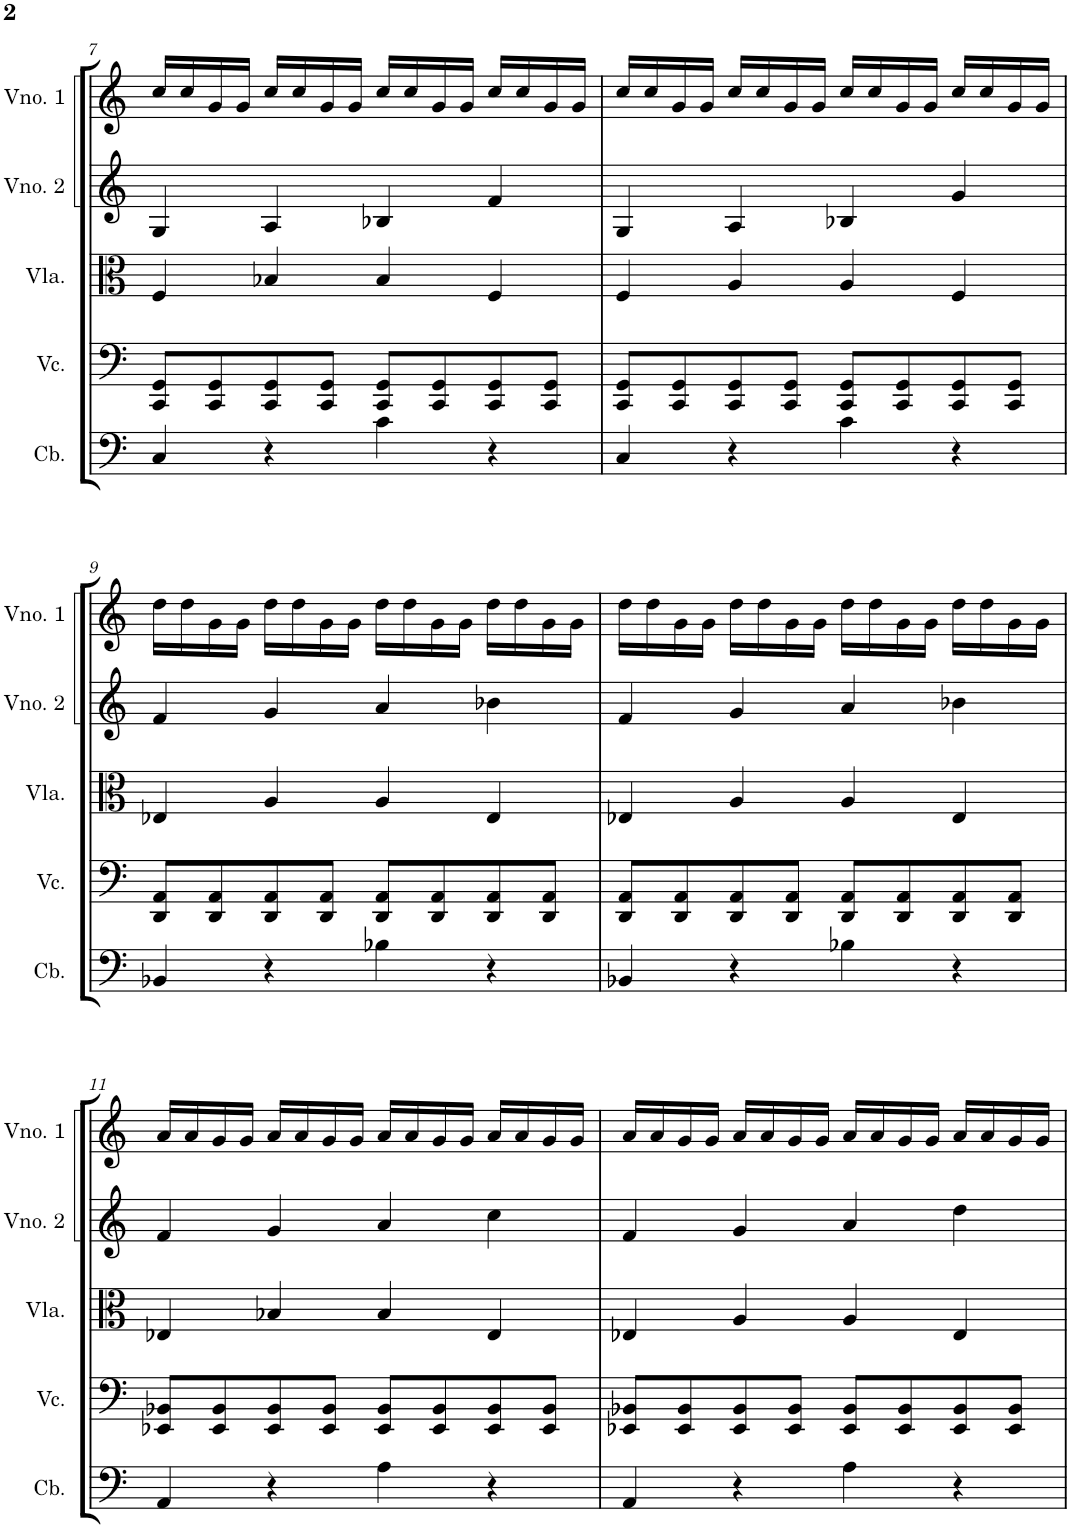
**kern	**kern	**kern	**kern	**kern
*part5	*part4	*part3	*part2	*part1
*staff5	*staff4	*staff3	*staff2	*staff1
*I"Contrabaixo	*I"Violoncelo	*I"Viola	*I"Violino 2	*I"Violino 1
*I'Cb.	*I'Vc.	*I'Vla.	*I'Vno. 2	*I'Vno. 1
!!LO:PB:g=z
*clefF4	*clefF4	*clefC3	*clefG2	*clefG2
*Trd7c12	*	*	*	*
*k[]	*k[]	*k[]	*k[]	*k[]
*M4/4	*M4/4	*M4/4	*M4/4	*M4/4
=7	=7	=7	=7	=7
4C/	8CC/ 8GG/L	4F/	4G/	16cc/LL
.	.	.	.	16cc/
.	8CC/ 8GG/	.	.	16g/
.	.	.	.	16g/JJ
4r	8CC/ 8GG/	4B-X/	4A/	16cc/LL
.	.	.	.	16cc/
.	8CC/ 8GG/J	.	.	16g/
.	.	.	.	16g/JJ
4c\	8CC/ 8GG/L	4B-/	4B-X/	16cc/LL
.	.	.	.	16cc/
.	8CC/ 8GG/	.	.	16g/
.	.	.	.	16g/JJ
4r	8CC/ 8GG/	4F/	4f/	16cc/LL
.	.	.	.	16cc/
.	8CC/ 8GG/J	.	.	16g/
.	.	.	.	16g/JJ
=8	=8	=8	=8	=8
4C/	8CC/ 8GG/L	4F/	4G/	16cc/LL
.	.	.	.	16cc/
.	8CC/ 8GG/	.	.	16g/
.	.	.	.	16g/JJ
4r	8CC/ 8GG/	4A/	4A/	16cc/LL
.	.	.	.	16cc/
.	8CC/ 8GG/J	.	.	16g/
.	.	.	.	16g/JJ
4c\	8CC/ 8GG/L	4A/	4B-X/	16cc/LL
.	.	.	.	16cc/
.	8CC/ 8GG/	.	.	16g/
.	.	.	.	16g/JJ
4r	8CC/ 8GG/	4F/	4g/	16cc/LL
.	.	.	.	16cc/
.	8CC/ 8GG/J	.	.	16g/
.	.	.	.	16g/JJ
!!LO:LB:g=z
=9	=9	=9	=9	=9
4BB-X/	8DD/ 8AA/L	4E-X/	4f/	16dd\LL
.	.	.	.	16dd\
.	8DD/ 8AA/	.	.	16g\
.	.	.	.	16g\JJ
4r	8DD/ 8AA/	4A/	4g/	16dd\LL
.	.	.	.	16dd\
.	8DD/ 8AA/J	.	.	16g\
.	.	.	.	16g\JJ
4B-X\	8DD/ 8AA/L	4A/	4a/	16dd\LL
.	.	.	.	16dd\
.	8DD/ 8AA/	.	.	16g\
.	.	.	.	16g\JJ
4r	8DD/ 8AA/	4E-/	4b-X\	16dd\LL
.	.	.	.	16dd\
.	8DD/ 8AA/J	.	.	16g\
.	.	.	.	16g\JJ
=10	=10	=10	=10	=10
4BB-X/	8DD/ 8AA/L	4E-X/	4f/	16dd\LL
.	.	.	.	16dd\
.	8DD/ 8AA/	.	.	16g\
.	.	.	.	16g\JJ
4r	8DD/ 8AA/	4A/	4g/	16dd\LL
.	.	.	.	16dd\
.	8DD/ 8AA/J	.	.	16g\
.	.	.	.	16g\JJ
4B-X\	8DD/ 8AA/L	4A/	4a/	16dd\LL
.	.	.	.	16dd\
.	8DD/ 8AA/	.	.	16g\
.	.	.	.	16g\JJ
4r	8DD/ 8AA/	4E-/	4b-X\	16dd\LL
.	.	.	.	16dd\
.	8DD/ 8AA/J	.	.	16g\
.	.	.	.	16g\JJ
!!LO:LB:g=z
=11	=11	=11	=11	=11
4AA/	8EE-X/ 8BB-X/L	4E-X/	4f/	16a/LL
.	.	.	.	16a/
.	8EE-/ 8BB-/	.	.	16g/
.	.	.	.	16g/JJ
4r	8EE-/ 8BB-/	4B-X/	4g/	16a/LL
.	.	.	.	16a/
.	8EE-/ 8BB-/J	.	.	16g/
.	.	.	.	16g/JJ
4A\	8EE-/ 8BB-/L	4B-/	4a/	16a/LL
.	.	.	.	16a/
.	8EE-/ 8BB-/	.	.	16g/
.	.	.	.	16g/JJ
4r	8EE-/ 8BB-/	4E-/	4cc\	16a/LL
.	.	.	.	16a/
.	8EE-/ 8BB-/J	.	.	16g/
.	.	.	.	16g/JJ
=12	=12	=12	=12	=12
4AA/	8EE-X/ 8BB-X/L	4E-X/	4f/	16a/LL
.	.	.	.	16a/
.	8EE-/ 8BB-/	.	.	16g/
.	.	.	.	16g/JJ
4r	8EE-/ 8BB-/	4A/	4g/	16a/LL
.	.	.	.	16a/
.	8EE-/ 8BB-/J	.	.	16g/
.	.	.	.	16g/JJ
4A\	8EE-/ 8BB-/L	4A/	4a/	16a/LL
.	.	.	.	16a/
.	8EE-/ 8BB-/	.	.	16g/
.	.	.	.	16g/JJ
4r	8EE-/ 8BB-/	4E-/	4dd\	16a/LL
.	.	.	.	16a/
.	8EE-/ 8BB-/J	.	.	16g/
.	.	.	.	16g/JJ
=	=	=	=	=
*-	*-	*-	*-	*-
